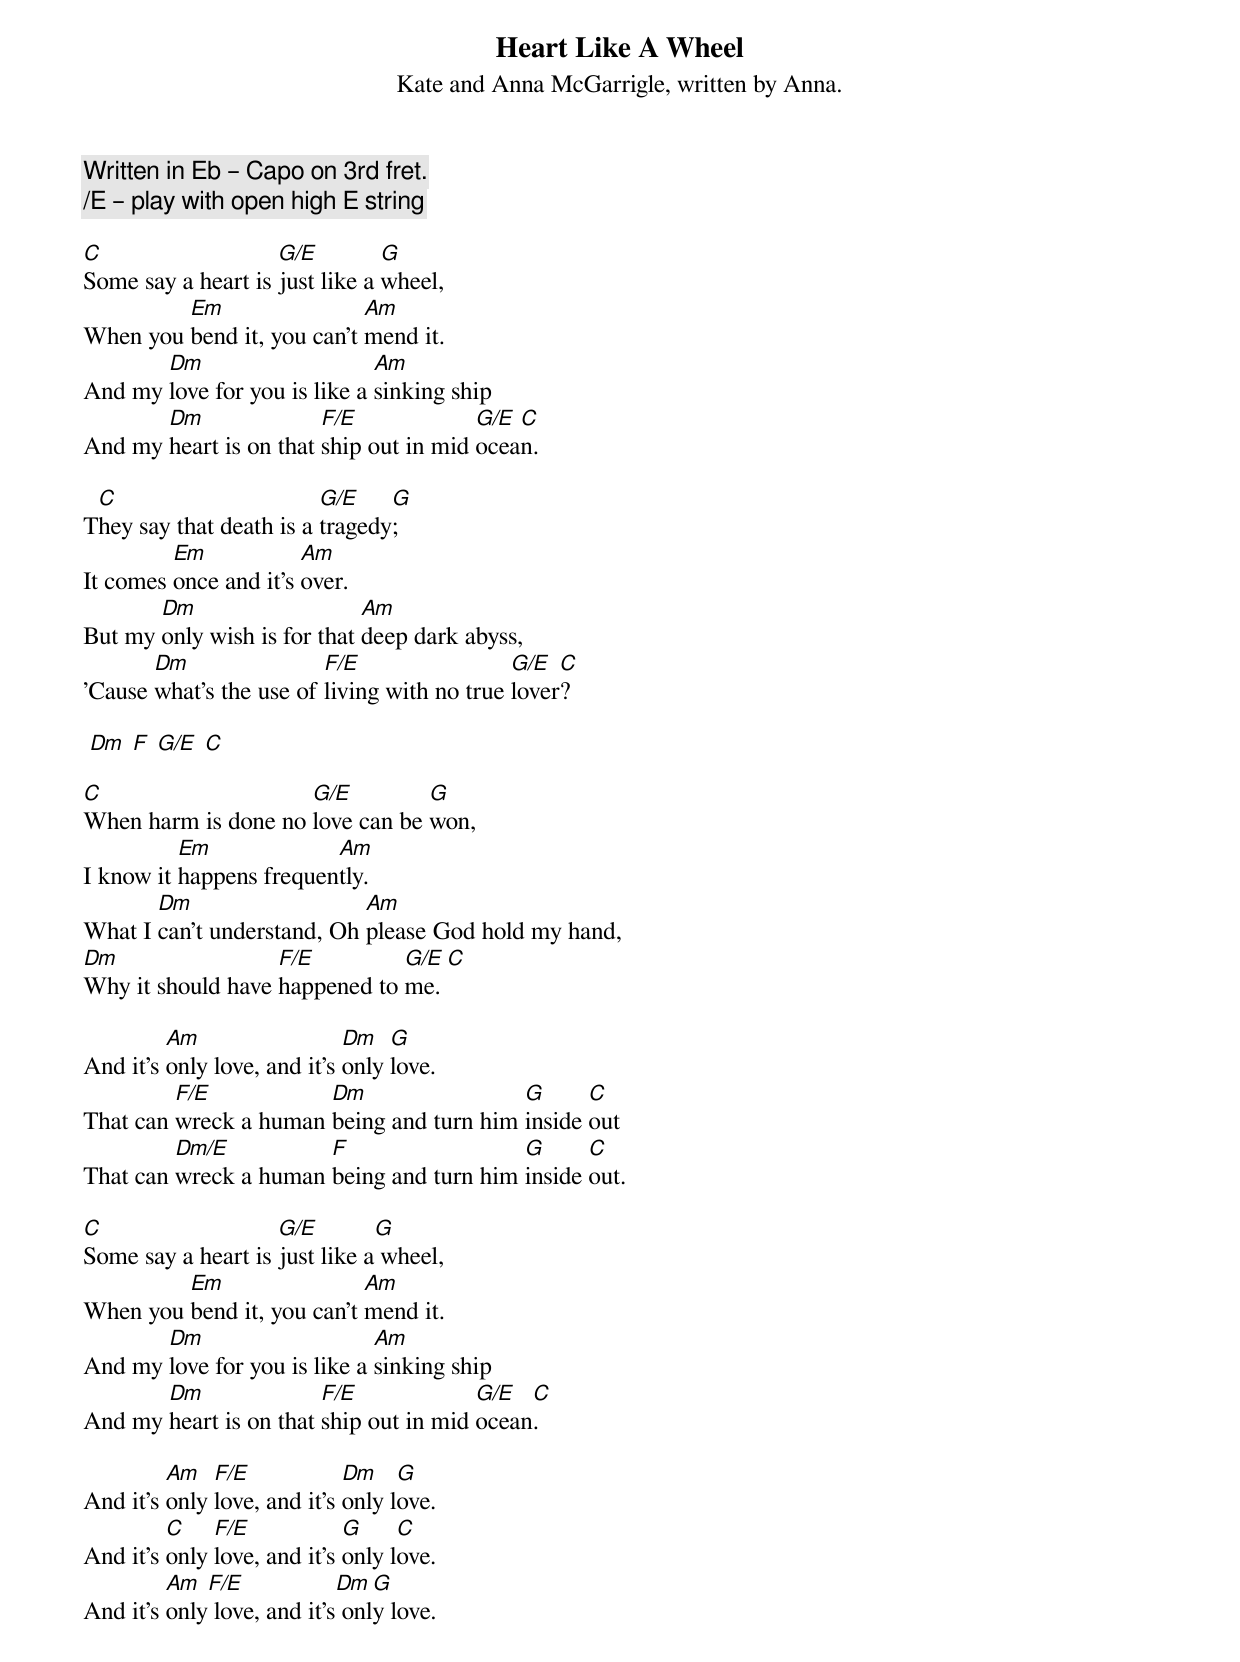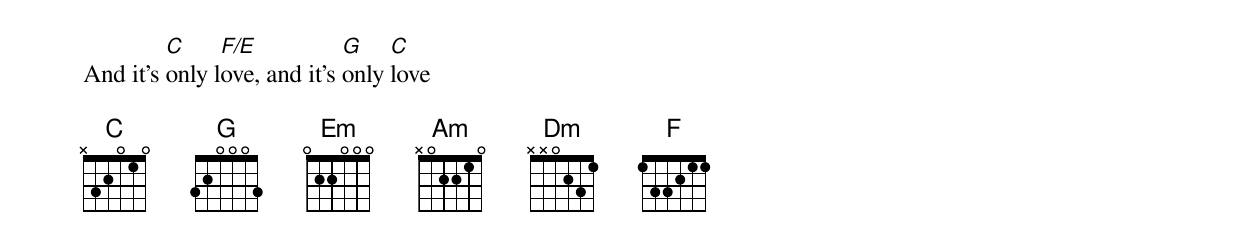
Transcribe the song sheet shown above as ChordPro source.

{title: Heart Like A Wheel}
{subtitle: Kate and Anna McGarrigle, written by Anna.}

{c:Written in Eb – Capo on 3rd fret.}
{c:/E – play with open high E string}

[C]Some say a heart is [G/E]just like a [G]wheel,
When you [Em]bend it, you can't [Am]mend it.
And my [Dm]love for you is like a [Am]sinking ship
And my [Dm]heart is on that [F/E]ship out in mid [G/E]ocea[C]n.

T[C]hey say that death is a [G/E]tragedy[G];
It comes [Em]once and it's [Am]over.
But my [Dm]only wish is for that [Am]deep dark abyss,
'Cause [Dm]what's the use of [F/E]living with no true [G/E]lover[C]?

 [Dm] [F] [G/E] [C]

[C]When harm is done no [G/E]love can be [G]won,
I know it [Em]happens frequen[Am]tly.
What I [Dm]can't understand, Oh [Am]please God hold my hand,
[Dm]Why it should have [F/E]happened to [G/E]me. [C]

And it's [Am]only love, and it's [Dm]only [G]love.
That can [F/E]wreck a human [Dm]being and turn him [G]inside [C]out
That can [Dm/E]wreck a human [F]being and turn him [G]inside [C]out.

[C]Some say a heart is [G/E]just like a[G] wheel,
When you [Em]bend it, you can't [Am]mend it.
And my [Dm]love for you is like a [Am]sinking ship
And my [Dm]heart is on that [F/E]ship out in mid [G/E]ocean[C].

And it's [Am]only [F/E]love, and it's [Dm]only l[G]ove.
And it's [C]only [F/E]love, and it's [G]only l[C]ove.
And it's [Am]only[F/E] love, and it's[Dm] onl[G]y love.
And it's [C]only l[F/E]ove, and it's [G]only [C]love

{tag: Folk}
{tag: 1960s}
